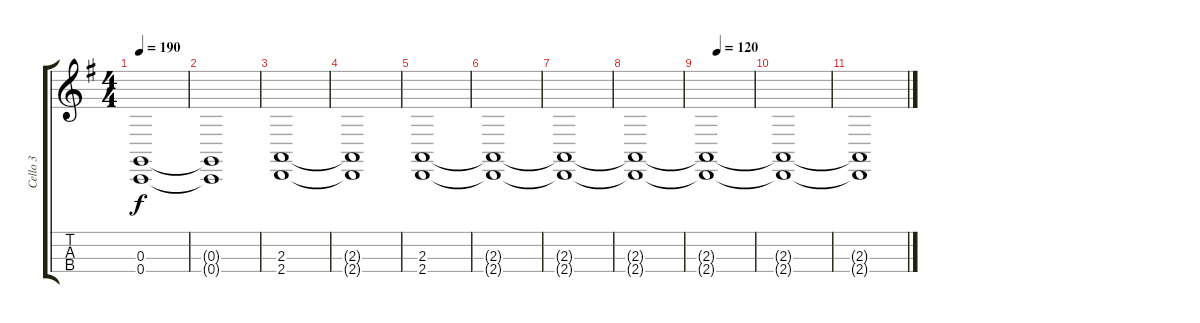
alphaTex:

\track ("Cello 3" "Cello 3") {instrument cello}
\staff {score tabs}
\tuning (A3 D3 G2 C2) {hide}
\ts (4 4)
\tempo 190
\clef g2
\ks g
(0.3 0.4).1{dy f} |
(0.3{t} 0.4{t}).1 |
(2.3 2.4).1 |
(2.3{t} 2.4{t}).1 |
(2.3 2.4).1 |
(2.3{t} 2.4{t}).1 |
(2.3{t} 2.4{t}).1 |
(2.3{t} 2.4{t}).1 |
\tempo (120 0.25)
(2.3{t} 2.4{t}).1 |
(2.3{t} 2.4{t}).1 |
(2.3{t} 2.4{t}).1
